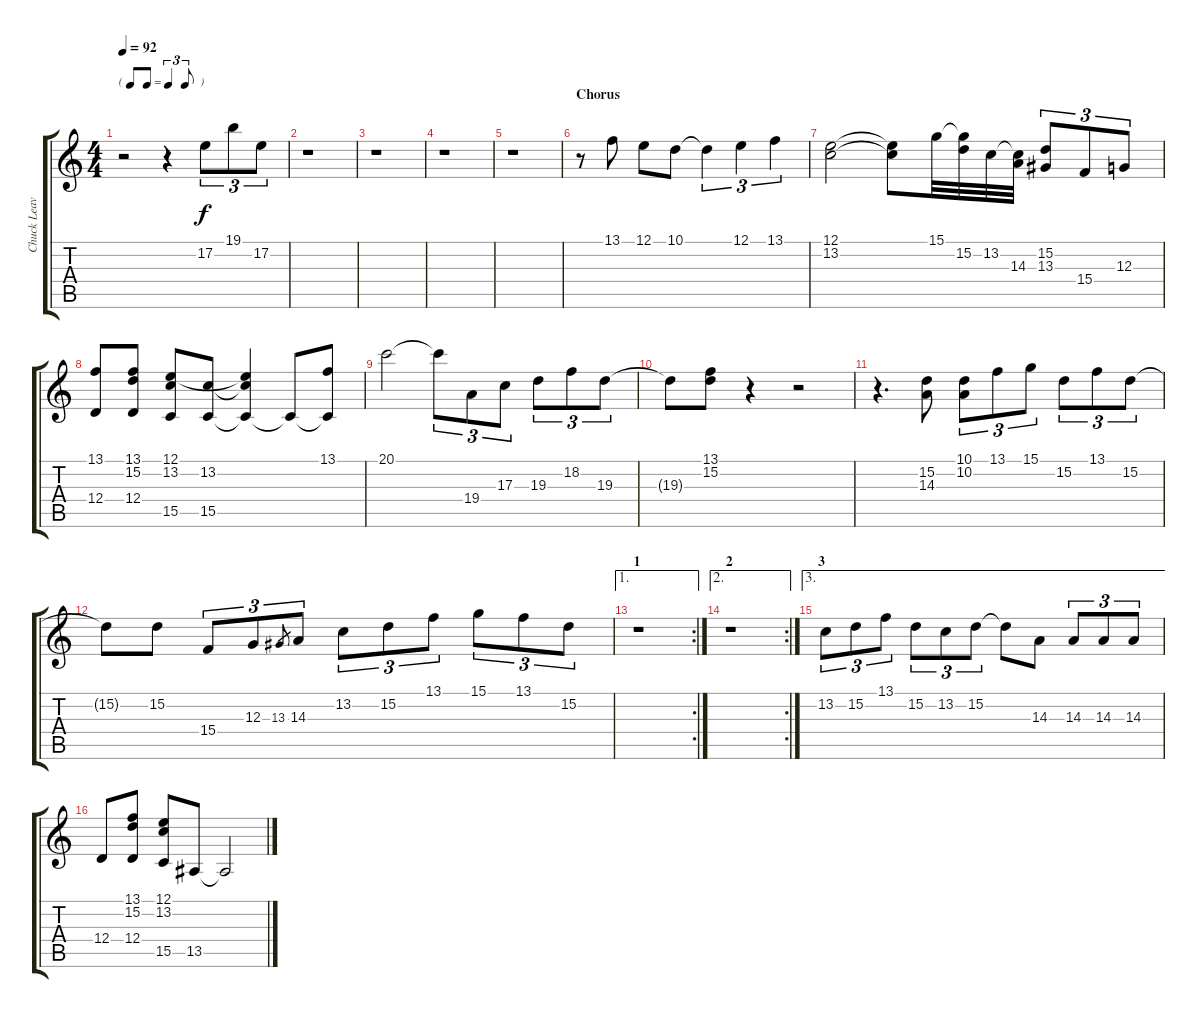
\track ("Chuck Leavell" "Chuck Leav") {instrument acousticgrandpiano}
\staff {score tabs}
\tuning (E4 B3 G3 D3 A2 D2) {hide}
\ts (4 4)
\tf triplet8th
\tempo 92
\clef g2
\ks c
r.2{dy f} r.4 17.2.8{tu (3 2)} 19.1.8{tu (3 2)} 17.2.8{tu (3 2)} |
r.1 |
r.1 |
r.1 |
r.1 |
\section ("" "Chorus")
r.8 13.1.8 12.1.8 10.1.8 10.1{t}.4{tu (3 2)} 12.1.4{tu (3 2)} 13.1.4{tu (3 2)} |
(12.1 13.2).2 (12.1{t} 13.2{t}).8 15.1.32 (15.1{t} 15.2).32 13.2.32 (13.2{t} 14.3).32 (15.2 13.3).8{tu (3 2)} 15.4.8{tu (3 2)} 12.3.8{tu (3 2)} |
(13.1 12.4).8 (13.1 15.2 12.4).8 (12.1 13.2 15.5).8 (13.2 15.5).8 (12.1{t} 13.2{t} 15.5{t}).4 15.5{t}.8 (13.1 15.5{t}).8 |
20.1.2 20.1{t}.8{tu (3 2)} 19.4.8{tu (3 2)} 17.3.8{tu (3 2)} 19.3.8{tu (3 2)} 18.2.8{tu (3 2)} 19.3.8{tu (3 2)} |
19.3{t}.8 (13.1 15.2).8 r.4 r.2 |
r.4{d} (15.2 14.3).8 (10.1 10.2).8{tu (3 2)} 13.1.8{tu (3 2)} 15.1.8{tu (3 2)} 15.2.8{tu (3 2)} 13.1.8{tu (3 2)} 15.2.8{tu (3 2)} |
15.2{t}.8 15.2.8 15.4.8{tu (3 2)} 12.3.8{tu (3 2)} 13.3.8{gr} 14.3.8{tu (3 2)} 13.2.8{tu (3 2)} 15.2.8{tu (3 2)} 13.1.8{tu (3 2)} 15.1.8{tu (3 2)} 13.1.8{tu (3 2)} 15.2.8{tu (3 2)} |
\ae 1
\rc 2
\section ("" "1")
r.1 |
\ae 2
\rc 2
\section ("" "2")
r.1 |
\ae 3
\section ("" "3")
13.2.8{tu (3 2)} 15.2.8{tu (3 2)} 13.1.8{tu (3 2)} 15.2.8{tu (3 2)} 13.2.8{tu (3 2)} 15.2.8{tu (3 2)} 15.2{t}.8 14.3.8 14.3.8{tu (3 2)} 14.3.8{tu (3 2)} 14.3.8{tu (3 2)} |
12.4.8 (13.1 15.2 12.4).8 (12.1 13.2 15.5).8 13.5.8 13.5{t}.2
